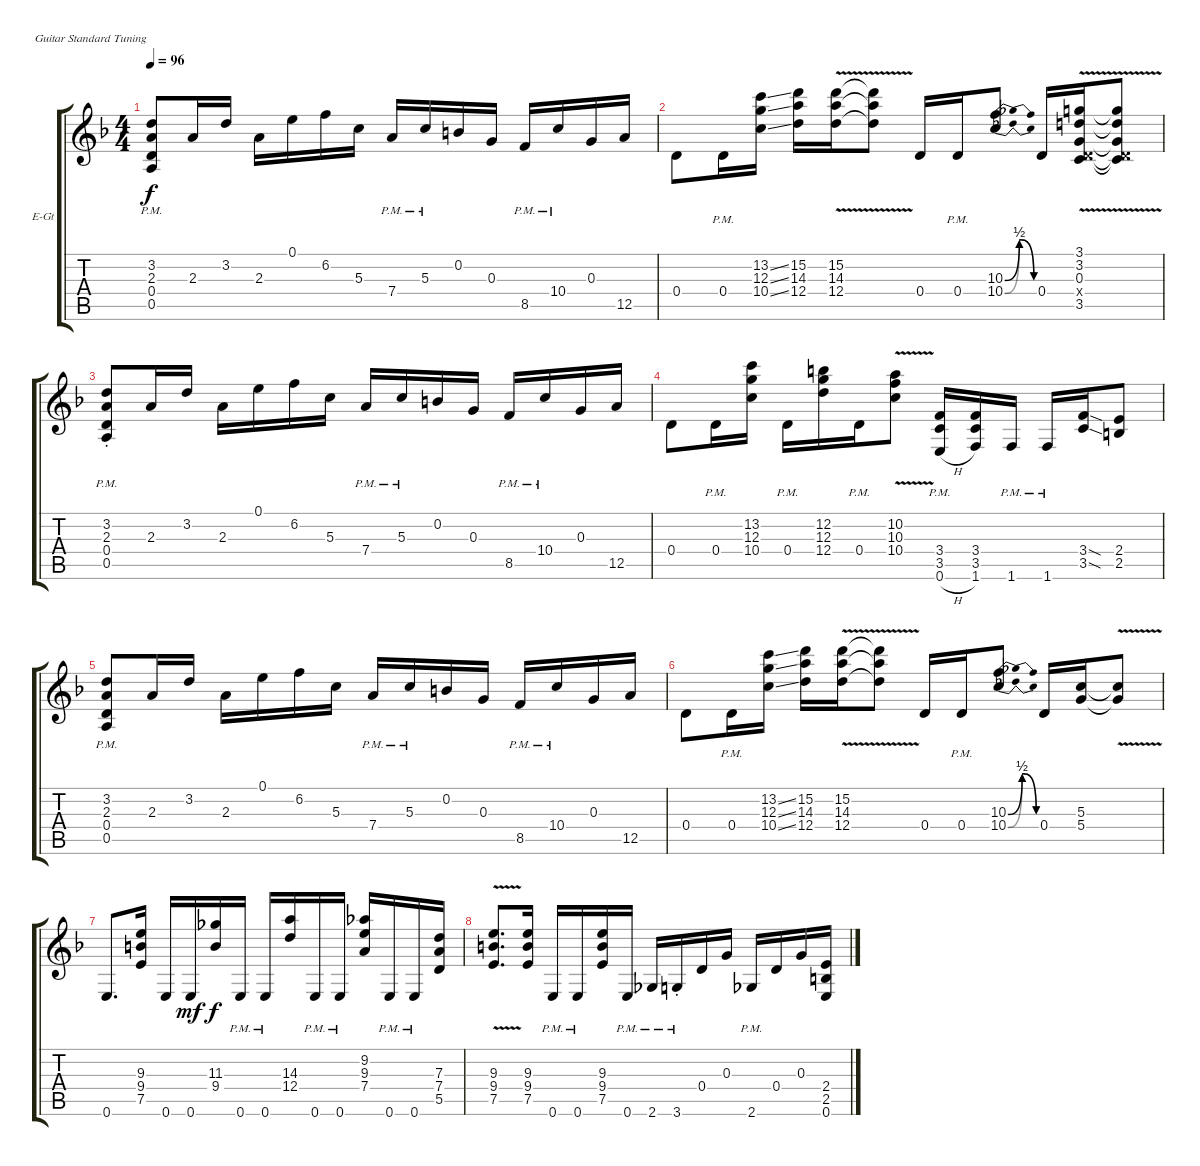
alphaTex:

\defaultSystemsLayout 4
\bracketExtendMode groupsimilarinstruments
\firstSystemTrackNameOrientation horizontal
\otherSystemsTrackNameOrientation horizontal
\track ("Lead Guitar" "E-Gt") {instrument overdrivenguitar}
\staff {score tabs}
\tuning (E4 B3 G3 D3 A2 E2)
\ts (4 4)
\tempo 96
\clef g2
\ks dminor
(3.2{pm} 2.3{pm} 0.4{pm} 0.5{pm}).8{dy f} 2.3.16 3.2.16 2.3.16 0.1.16 6.2.16 5.3.16 7.4{pm}.16 5.3{pm}.16 0.2.16 0.3.16 8.5{pm}.16 10.4{pm}.16 0.3.16 12.5.16 |
0.4.8 0.4{pm}.16 (13.2{ss} 12.3{ss} 10.4{ss}).16 (15.2 14.3 12.4).16 (12.4 14.3 15.2{v}).16 (15.2{v t} 14.3{v t} 12.4{v t}).8 0.4.16 0.4{pm}.16 (10.3{be (bendrelease 0 0 11.4 2 20.4 2 30 0)} 10.4{be (bendrelease 0 0 12 2 20.4 2 30 0)}).8 0.4.16 (0.4{x} 0.3 3.5 3.2 3.1{v}).16 (0.3{v t} 0.4{x t} 3.2{v t} 3.5{v t} 3.1{v t}).8 |
(3.2{pm st} 2.3{pm} 0.4{pm} 0.5{pm}).8 2.3.16 3.2.16 2.3.16 0.1.16 6.2.16 5.3.16 7.4{pm}.16 5.3{pm}.16 0.2.16 0.3.16 8.5{pm}.16 10.4{pm}.16 0.3.16 12.5.16 |
0.4.8 0.4{pm}.16 (13.2 12.3 10.4).16 0.4{pm}.16 (12.2 12.3 12.4).16 0.4{pm}.16 (10.2{v} 10.3 10.4).8 (0.6{h pm} 3.5 3.4).16 (3.4 3.5 1.6).16 1.6{pm}.16 1.6{pm}.16 (3.4{sod} 3.5{sod}).16 (2.4 2.5).8 |
(3.2{pm} 2.3{pm} 0.4{pm} 0.5{pm}).8 2.3.16 3.2.16 2.3.16 0.1.16 6.2.16 5.3.16 7.4{pm}.16 5.3{pm}.16 0.2.16 0.3.16 8.5{pm}.16 10.4{pm}.16 0.3.16 12.5.16 |
0.4.8 0.4{pm}.16 (13.2{ss} 12.3{ss} 10.4{ss}).16 (15.2 14.3 12.4).16 (12.4 14.3 15.2{v}).16 (15.2{v t} 14.3{v t} 12.4{v t}).8 0.4.16 0.4{pm}.16 (10.3{be (bendrelease 0 0 11.4 2 20.4 2 30 0)} 10.4{be (bendrelease 0 0 12 2 20.4 2 30 0)}).8 0.4.16 (5.4 5.3).16 (5.3{v t} 5.4{v t}).8 |
0.6.8{d} (9.3 9.4 7.5).16 0.6.16 0.6.16{dy mf} (11.3 9.4).16{dy f} 0.6{pm}.16 0.6{pm}.16 (14.3 12.4).16 0.6{pm}.16 0.6{pm}.16 (9.3 7.4 9.2).16 0.6{pm}.16 0.6{pm}.16 (7.3 7.4 5.5).16 |
(9.3{v} 9.4{v} 7.5).8{d} (9.3 9.4 7.5).16 0.6{pm}.16 0.6{pm}.16 (9.3 9.4 7.5).16 0.6{pm}.16 2.6{pm}.16 3.6{pm st}.16 0.4.16 0.3.16 2.6{pm}.16 0.4.16 0.3.16 (0.6 2.5 2.4).16
